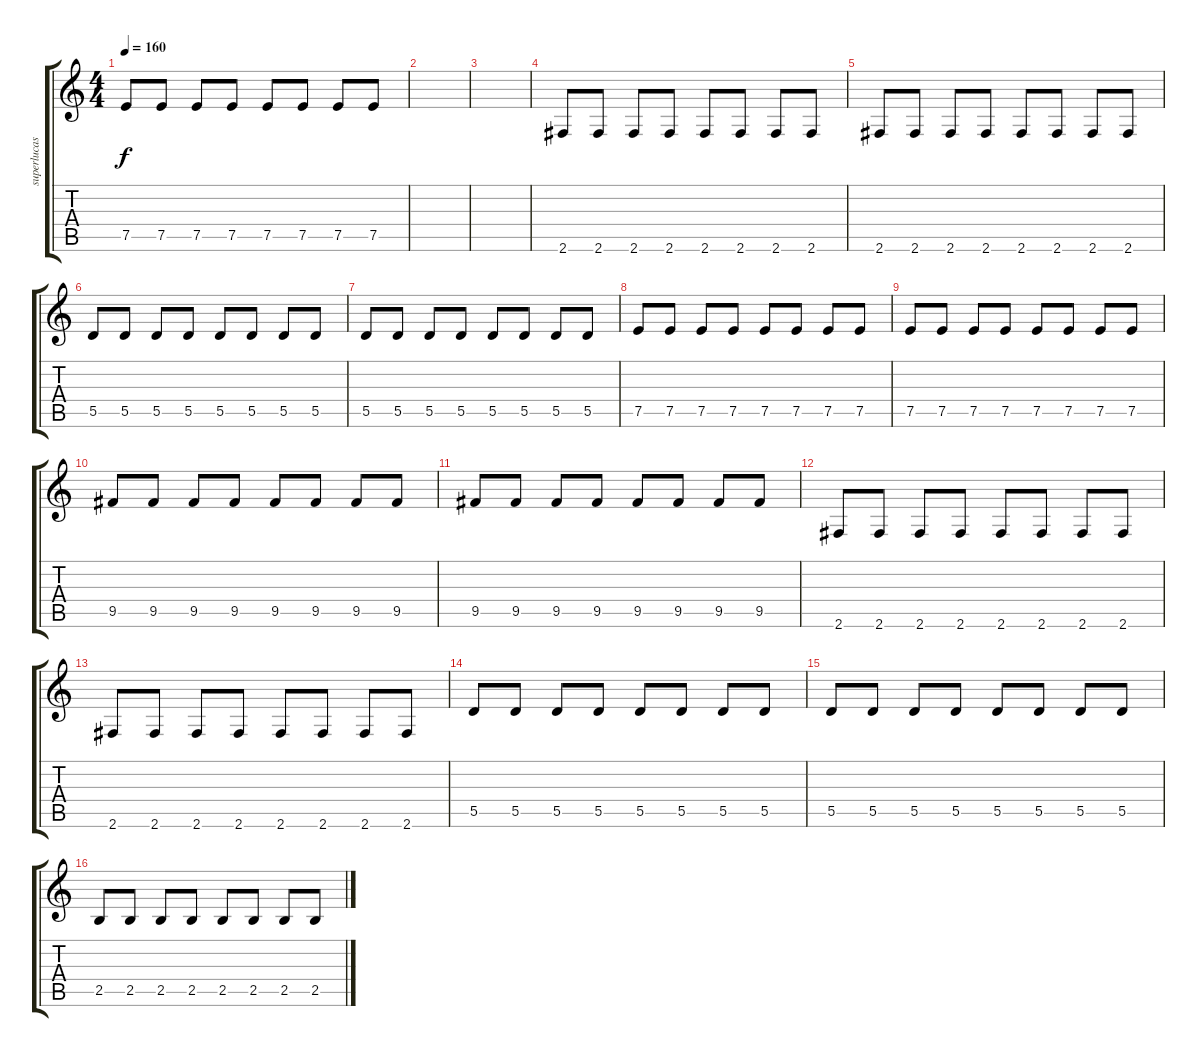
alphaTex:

\track ("superlucas" "superlucas") {instrument electricbassfinger}
\staff {score tabs}
\tuning (E4 B3 G3 D3 A2 E2) {hide}
\ts (4 4)
\tempo 160
\clef g2
\ks c
7.5.8{dy f} 7.5.8 7.5.8 7.5.8 7.5.8 7.5.8 7.5.8 7.5.8 |
|
|
2.6.8 2.6.8 2.6.8 2.6.8 2.6.8 2.6.8 2.6.8 2.6.8 |
2.6.8 2.6.8 2.6.8 2.6.8 2.6.8 2.6.8 2.6.8 2.6.8 |
5.5.8 5.5.8 5.5.8 5.5.8 5.5.8 5.5.8 5.5.8 5.5.8 |
5.5.8 5.5.8 5.5.8 5.5.8 5.5.8 5.5.8 5.5.8 5.5.8 |
7.5.8 7.5.8 7.5.8 7.5.8 7.5.8 7.5.8 7.5.8 7.5.8 |
7.5.8 7.5.8 7.5.8 7.5.8 7.5.8 7.5.8 7.5.8 7.5.8 |
9.5.8 9.5.8 9.5.8 9.5.8 9.5.8 9.5.8 9.5.8 9.5.8 |
9.5.8 9.5.8 9.5.8 9.5.8 9.5.8 9.5.8 9.5.8 9.5.8 |
2.6.8 2.6.8 2.6.8 2.6.8 2.6.8 2.6.8 2.6.8 2.6.8 |
2.6.8 2.6.8 2.6.8 2.6.8 2.6.8 2.6.8 2.6.8 2.6.8 |
5.5.8 5.5.8 5.5.8 5.5.8 5.5.8 5.5.8 5.5.8 5.5.8 |
5.5.8 5.5.8 5.5.8 5.5.8 5.5.8 5.5.8 5.5.8 5.5.8 |
2.5.8 2.5.8 2.5.8 2.5.8 2.5.8 2.5.8 2.5.8 2.5.8
